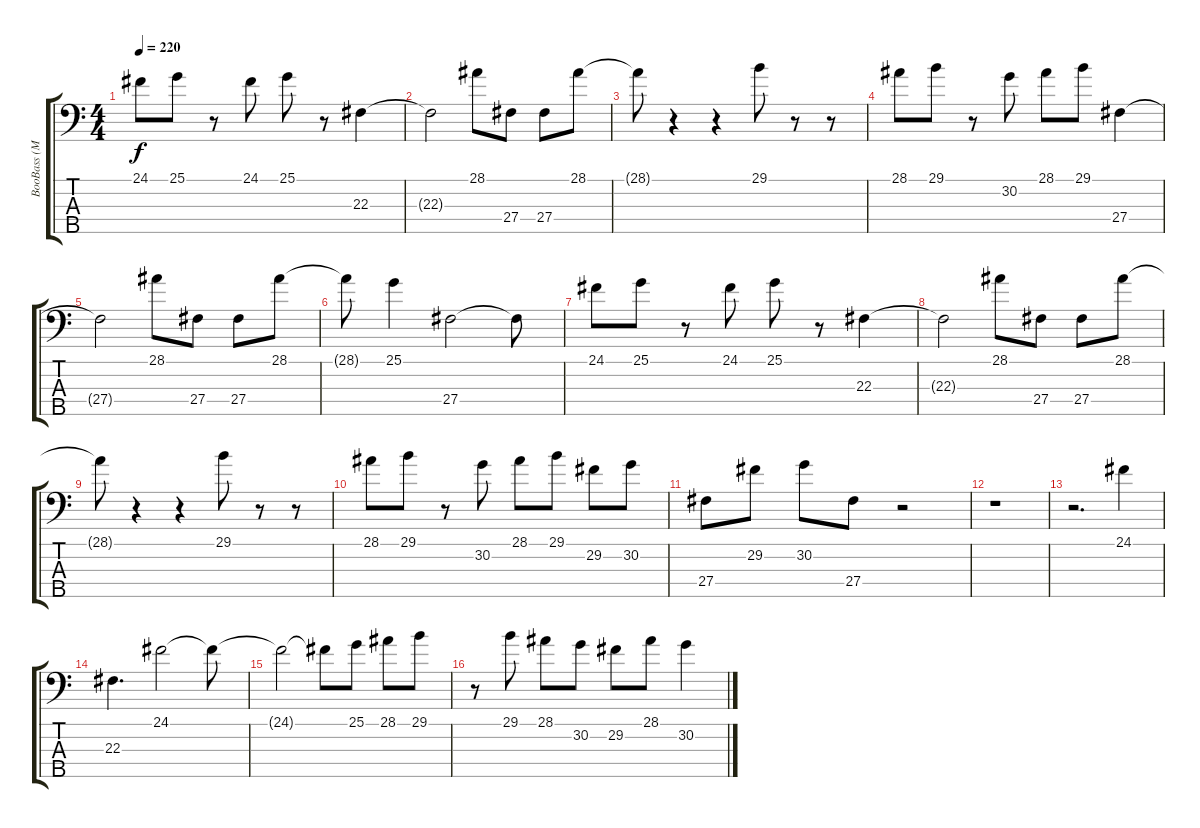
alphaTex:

\track ("BooBass (MIDI)" "BooBass (M") {instrument acousticgrandpiano}
\staff {score tabs}
\tuning (Gb2 Db2 Ab1 Eb1 Ab0) {hide}
\ts (4 4)
\tempo 220
\clef f4
\ks c
24.1.8{dy f} 25.1.8 r.8 24.1.8 25.1.8 r.8 22.3.4 |
22.3{t}.2 28.1.8 27.4.8 27.4.8 28.1.8 |
28.1{t}.8 r.4 r.4 29.1.8 r.8 r.8 |
28.1.8 29.1.8 r.8 30.2.8 28.1.8 29.1.8 27.4.4 |
27.4{t}.2 28.1.8 27.4.8 27.4.8 28.1.8 |
28.1{t}.8 25.1.4 27.4.2 27.4{t}.8 |
24.1.8 25.1.8 r.8 24.1.8 25.1.8 r.8 22.3.4 |
22.3{t}.2 28.1.8 27.4.8 27.4.8 28.1.8 |
28.1{t}.8 r.4 r.4 29.1.8 r.8 r.8 |
28.1.8 29.1.8 r.8 30.2.8 28.1.8 29.1.8 29.2.8 30.2.8 |
27.4.8 29.2.8 30.2.8 27.4.8 r.2 |
r.1 |
r.2{d} 24.1.4 |
22.3.4{d} 24.1.2 24.1{t}.8 |
24.1{t}.2 24.1{t}.8 25.1.8 28.1.8 29.1.8 |
r.8 29.1.8 28.1.8 30.2.8 29.2.8 28.1.8 30.2.4
